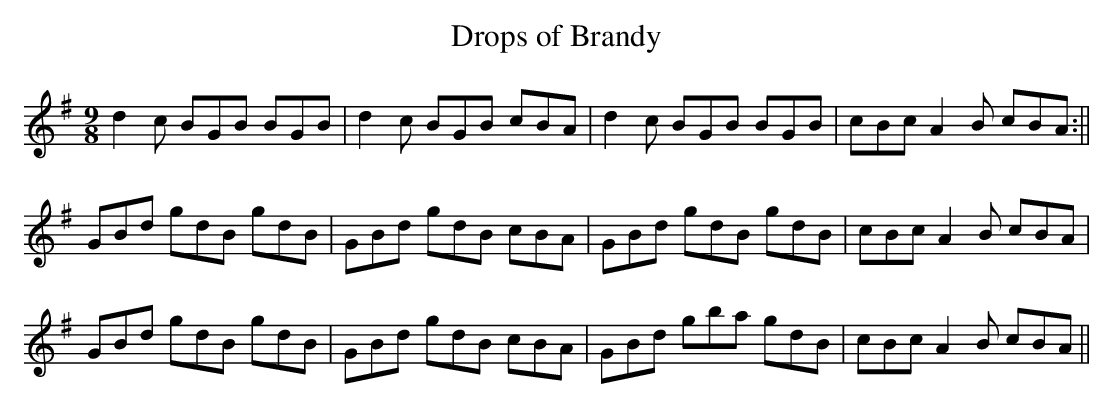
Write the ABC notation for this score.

X:1
T:Drops of Brandy
L:1/8
M:9/8
K:G
d2c BGB BGB|d2c BGB cBA|d2c BGB BGB|cBc A2B cBA:||
GBd gdB gdB|GBd gdB cBA|GBd gdB gdB|cBc A2B cBA |
GBd gdB gdB|GBd gdB cBA|GBd gba gdB|cBc A2B cBA ||
